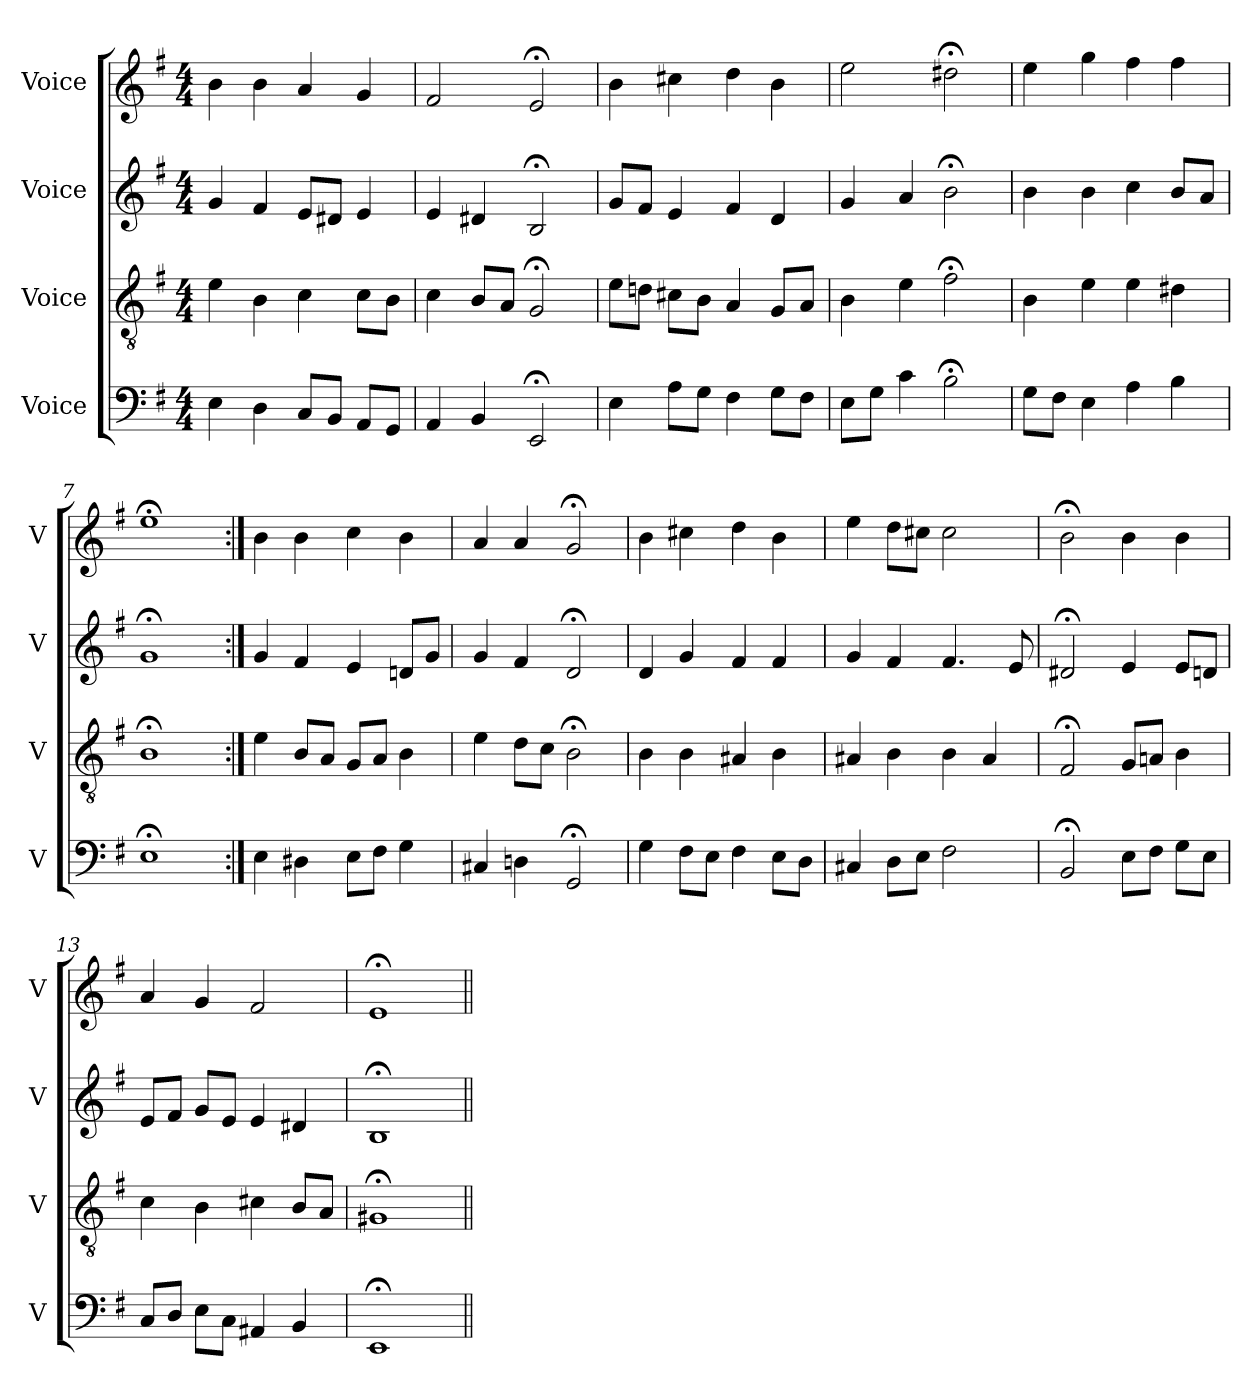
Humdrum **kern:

**kern	**kern	**kern	**kern
*part4	*part3	*part2	*part1
*staff4	*staff3	*staff2	*staff1
*I"Voice	*I"Voice	*I"Voice	*I"Voice
*I'V	*I'V	*I'V	*I'V
*clefF4	*clefGv2	*clefG2	*clefG2
*k[f#]	*k[f#]	*k[f#]	*k[f#]
*M4/4	*M4/4	*M4/4	*M4/4
=	=	=	=
4E	4e	4g	4b
4D	4B	4f#	4b
8CL	4c	8eL	4a
8BBJ	.	8d#XJ	.
8AAL	8cL	4e	4g
8GGJ	8BJ	.	.
=3	=3	=3	=3
4AA	4c	4e	2f#
4BB	8BL	4d#X	.
.	8AJ	.	.
2EE;<	2G;<	2B;<	2e;<
=4	=4	=4	=4
4E	8eL	8gL	4b
.	8dnJ	8f#J	.
8AL	8c#XL	4e	4cc#X
8GJ	8BJ	.	.
4F#	4A	4f#	4dd
8GL	8GL	4d	4b
8F#J	8AJ	.	.
=5	=5	=5	=5
8EL	4B	4g	2ee
8GJ	.	.	.
4c	4e	4a	.
2B;<	2f#;<	2b;<	2dd#X;<
=6	=6	=6	=6
8GL	4B	4b	4ee
8F#J	.	.	.
4E	4e	4b	4gg
4A	4e	4cc	4ff#
4B	4d#X	8bL	4ff#
.	.	8aJ	.
=7	=7	=7	=7
1E;<	1B;<	1g;<	1ee;<
=8:|!	=8:|!	=8:|!	=8:|!
4E	4e	4g	4b
4D#X	8BL	4f#	4b
.	8AJ	.	.
8EL	8GL	4e	4cc
8F#J	8AJ	.	.
4G	4B	8dnL	4b
.	.	8gJ	.
=9	=9	=9	=9
4C#X	4e	4g	4a
4Dn	8dL	4f#	4a
.	8cJ	.	.
2GG;<	2B;<	2d;<	2g;<
=10	=10	=10	=10
4G	4B	4d	4b
8F#L	4B	4g	4cc#X
8EJ	.	.	.
4F#	4A#X	4f#	4dd
8EL	4B	4f#	4b
8DJ	.	.	.
=11	=11	=11	=11
4C#X	4A#X	4g	4ee
8DL	4B	4f#	8ddL
8EJ	.	.	8cc#XJ
2F#	4B	4.f#	2cc#
.	4A#	.	.
.	.	8e	.
=12	=12	=12	=12
2BB;<	2F#;<	2d#X;<	2b;<
8EL	8GL	4e	4b
8F#J	8AnJ	.	.
8GL	4B	8eL	4b
8EJ	.	8dnJ	.
=13	=13	=13	=13
8CL	4c	8eL	4a
8DJ	.	8f#J	.
8EL	4B	8gL	4g
8CJ	.	8eJ	.
4AA#X	4c#X	4e	2f#
4BB	8BL	4d#X	.
.	8AJ	.	.
=14	=14	=14	=14
1EE;<	1G#X;<	1B;<	1e;<
=||	=||	=||	=||
*-	*-	*-	*-
